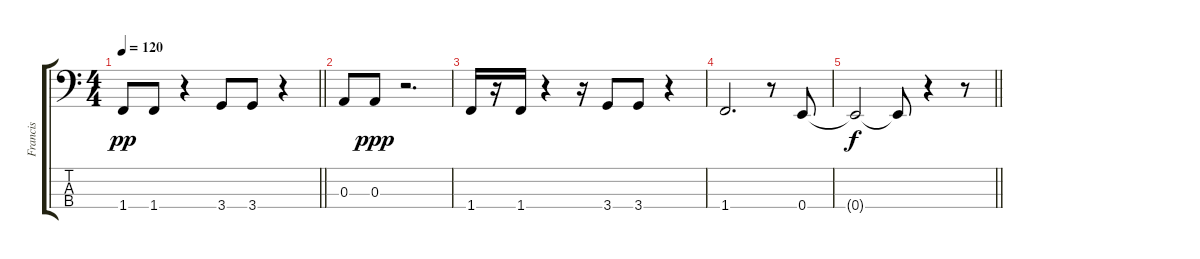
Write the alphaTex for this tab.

\track ("Francis" "Francis") {instrument electricbasspick}
\staff {score tabs}
\tuning (G2 D2 A1 E1) {hide}
\ts (4 4)
\tempo 120
\clef f4
\barLineRight lightlight
\ks c
1.4.8{dy pp} 1.4.8 r.4 3.4.8 3.4.8 r.4 |
0.3.8 0.3.8{dy ppp} r.2{d} |
1.4.16 r.16 1.4.16 r.4 r.16 3.4.8 3.4.8 r.4 |
1.4.2{d} r.8 0.4.8 |
\barLineRight lightlight
0.4{t}.2{dy f} 0.4{t}.8 r.4 r.8
